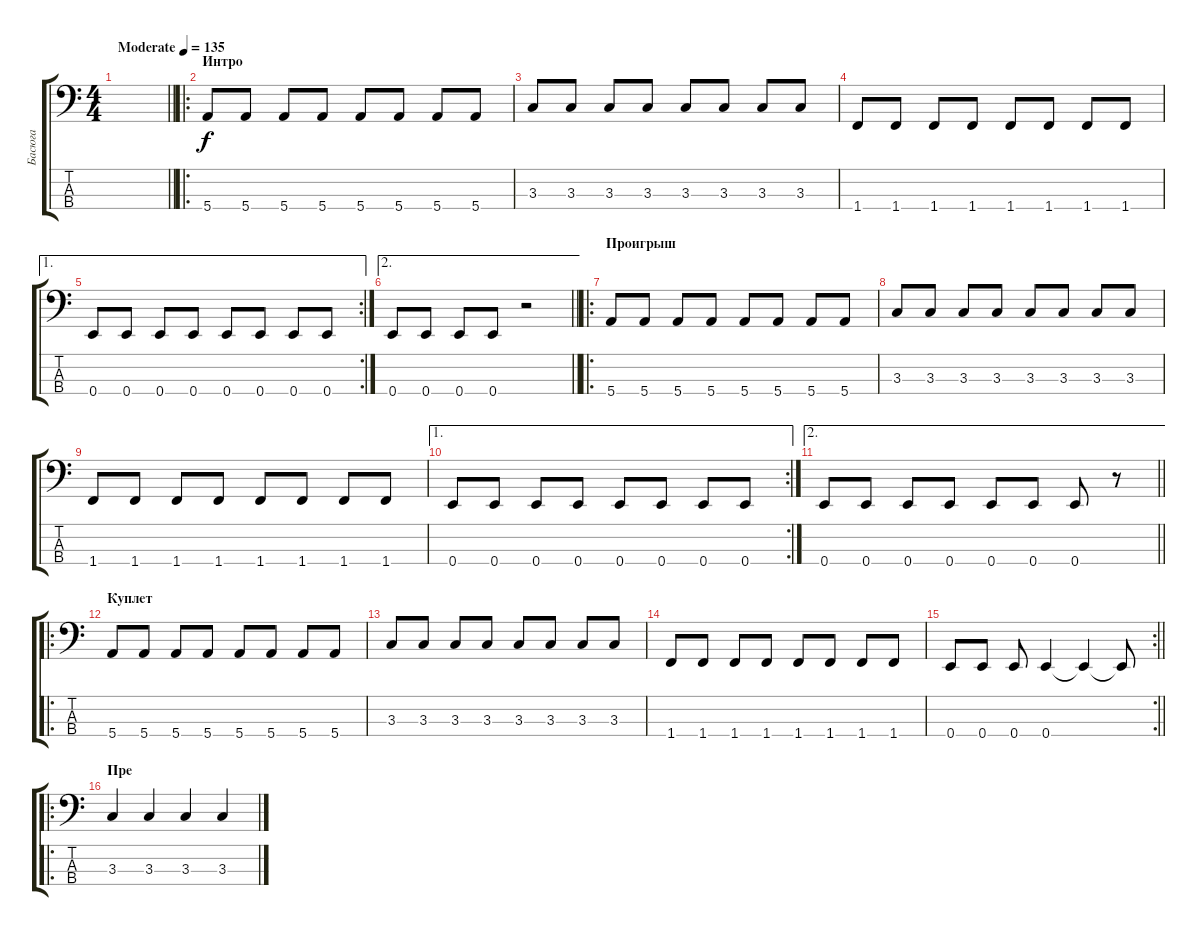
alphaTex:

\track ("Басюга" "Басюга") {instrument electricbasspick}
\staff {score tabs}
\tuning (G2 D2 A1 E1) {hide}
\ts (4 4)
\tempo (135 "Moderate")
\clef f4
\barLineRight lightlight
\ks c
|
\ro
\section ("" "Интро")
5.4.8 5.4.8 5.4.8 5.4.8 5.4.8 5.4.8 5.4.8 5.4.8 |
3.3.8 3.3.8 3.3.8 3.3.8 3.3.8 3.3.8 3.3.8 3.3.8 |
1.4.8 1.4.8 1.4.8 1.4.8 1.4.8 1.4.8 1.4.8 1.4.8 |
\ae 1
\rc 2
0.4.8 0.4.8 0.4.8 0.4.8 0.4.8 0.4.8 0.4.8 0.4.8 |
\ae 2
\barLineRight lightlight
0.4.8 0.4.8 0.4.8 0.4.8 r.2 |
\ro
\section ("" "Проигрыш")
5.4.8 5.4.8 5.4.8 5.4.8 5.4.8 5.4.8 5.4.8 5.4.8 |
3.3.8 3.3.8 3.3.8 3.3.8 3.3.8 3.3.8 3.3.8 3.3.8 |
1.4.8 1.4.8 1.4.8 1.4.8 1.4.8 1.4.8 1.4.8 1.4.8 |
\ae 1
\rc 2
0.4.8 0.4.8 0.4.8 0.4.8 0.4.8 0.4.8 0.4.8 0.4.8 |
\ae 2
\barLineRight lightlight
0.4.8 0.4.8 0.4.8 0.4.8 0.4.8 0.4.8 0.4.8 r.8 |
\ro
\section ("" "Куплет")
5.4.8 5.4.8 5.4.8 5.4.8 5.4.8 5.4.8 5.4.8 5.4.8 |
3.3.8 3.3.8 3.3.8 3.3.8 3.3.8 3.3.8 3.3.8 3.3.8 |
1.4.8 1.4.8 1.4.8 1.4.8 1.4.8 1.4.8 1.4.8 1.4.8 |
\rc 2
\barLineRight lightlight
0.4.8 0.4.8 0.4.8 0.4.4 0.4{t}.4 0.4{t}.8 |
\ro
\section ("" "Пре")
3.3.4 3.3.4 3.3.4 3.3.4
